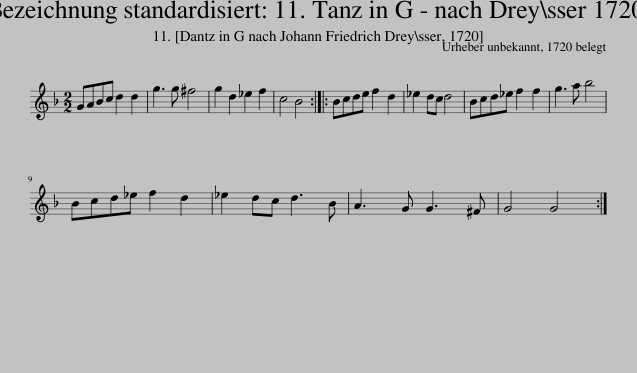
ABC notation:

X:1
L:1/8
M:2/2
I:linebreak $
K:F
V:1 treble
V:1
 GABc d2 d2 | g3 g ^f4 | g2 d2 _e2 f2 | c4 B4 :: Bcde f2 d2 | %5
 _e2 dc d4 | Bcd_e f2 f2 | g3 a b4 |$ Bcd_e f2 d2 | _e2 dc d3 B | %10
 A3 G G3 ^F | G4 G4 :| %12
